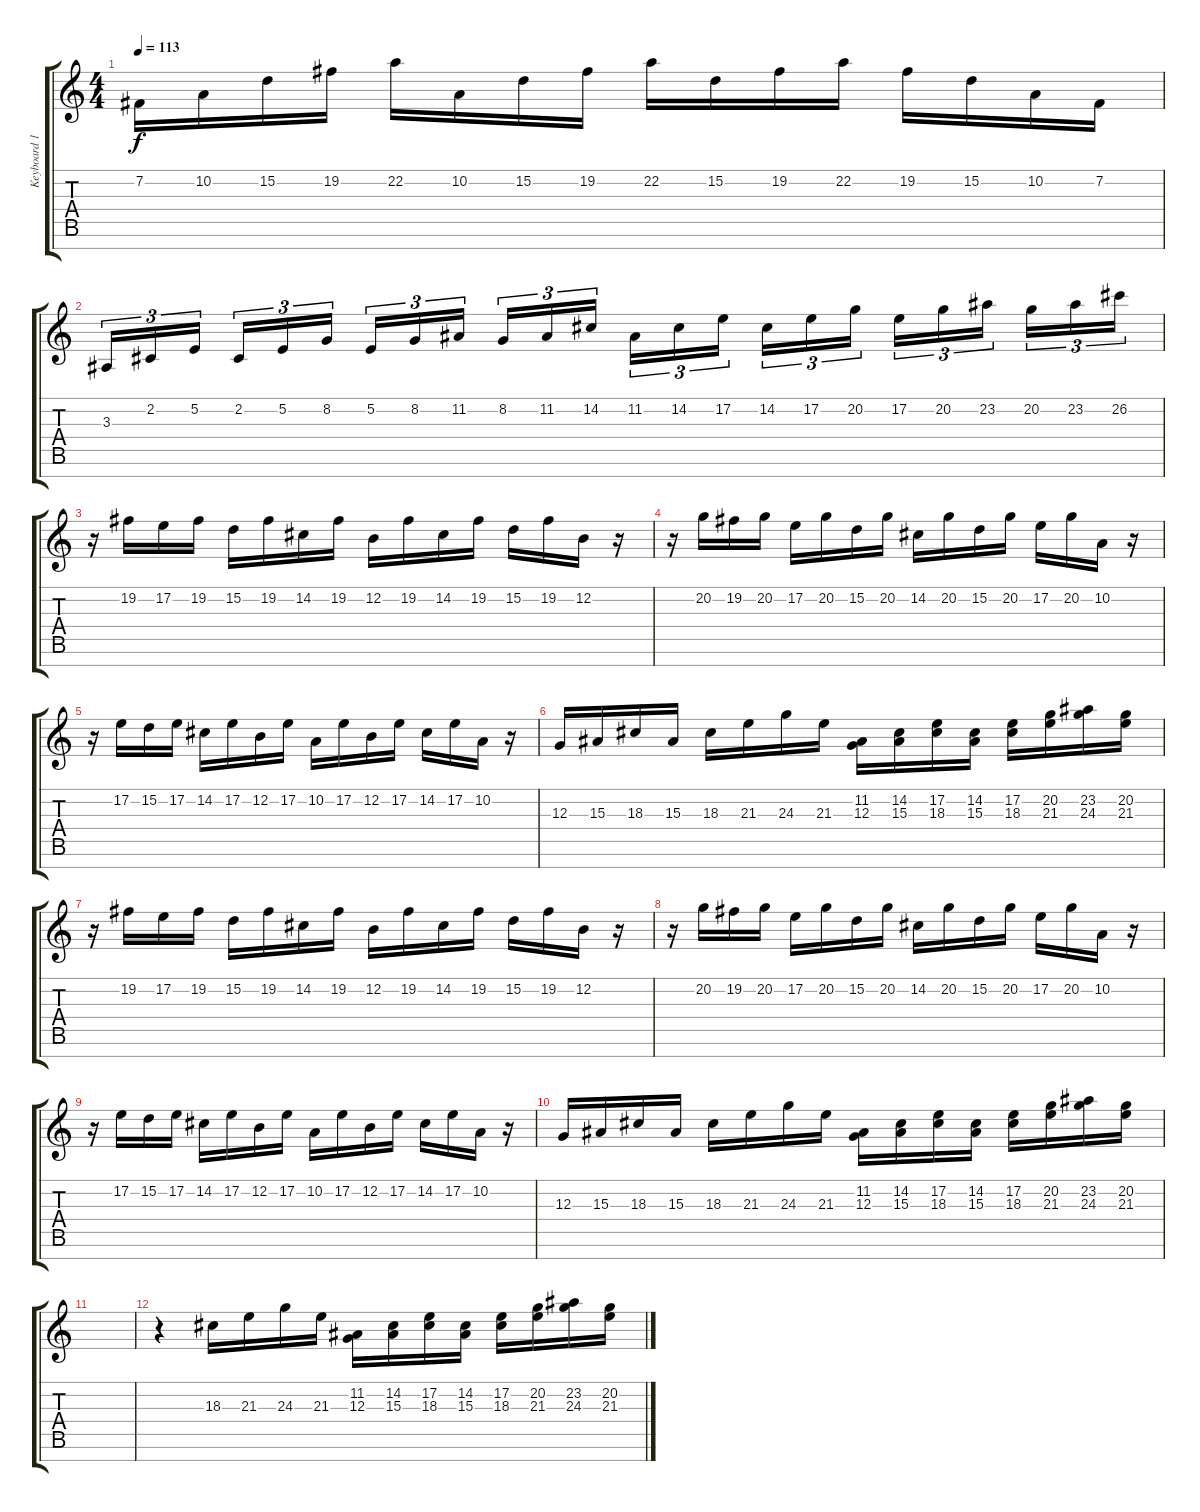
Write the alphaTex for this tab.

\track ("Keyboard 1" "Keyboard 1") {instrument synthstrings1}
\staff {score tabs}
\tuning (E4 B3 G3 D3 A2 E2 B1) {hide}
\ts (4 4)
\tempo 113
\clef g2
\ks c
7.2.16{dy f} 10.2.16 15.2.16 19.2.16 22.2.16 10.2.16 15.2.16 19.2.16 22.2.16 15.2.16 19.2.16 22.2.16 19.2.16 15.2.16 10.2.16 7.2.16 |
3.3.16{tu (3 2)} 2.2.16{tu (3 2)} 5.2.16{tu (3 2)} 2.2.16{tu (3 2)} 5.2.16{tu (3 2)} 8.2.16{tu (3 2)} 5.2.16{tu (3 2)} 8.2.16{tu (3 2)} 11.2.16{tu (3 2)} 8.2.16{tu (3 2)} 11.2.16{tu (3 2)} 14.2.16{tu (3 2)} 11.2.16{tu (3 2)} 14.2.16{tu (3 2)} 17.2.16{tu (3 2)} 14.2.16{tu (3 2)} 17.2.16{tu (3 2)} 20.2.16{tu (3 2)} 17.2.16{tu (3 2)} 20.2.16{tu (3 2)} 23.2.16{tu (3 2)} 20.2.16{tu (3 2)} 23.2.16{tu (3 2)} 26.2.16{tu (3 2)} |
r.16{volume 13 instrument churchorgan} 19.2.16 17.2.16 19.2.16 15.2.16 19.2.16 14.2.16 19.2.16 12.2.16 19.2.16 14.2.16 19.2.16 15.2.16 19.2.16 12.2.16 r.16 |
r.16 20.2.16 19.2.16 20.2.16 17.2.16 20.2.16 15.2.16 20.2.16 14.2.16 20.2.16 15.2.16 20.2.16 17.2.16 20.2.16 10.2.16 r.16 |
r.16 17.2.16 15.2.16 17.2.16 14.2.16 17.2.16 12.2.16 17.2.16 10.2.16 17.2.16 12.2.16 17.2.16 14.2.16 17.2.16 10.2.16 r.16 |
12.3.16 15.3.16 18.3.16 15.3.16 18.3.16 21.3.16 24.3.16 21.3.16 (11.2 12.3).16 (14.2 15.3).16 (17.2 18.3).16 (14.2 15.3).16 (17.2 18.3).16 (20.2 21.3).16 (23.2 24.3).16 (20.2 21.3).16 |
r.16{volume 13 instrument churchorgan} 19.2.16 17.2.16 19.2.16 15.2.16 19.2.16 14.2.16 19.2.16 12.2.16 19.2.16 14.2.16 19.2.16 15.2.16 19.2.16 12.2.16 r.16 |
r.16 20.2.16 19.2.16 20.2.16 17.2.16 20.2.16 15.2.16 20.2.16 14.2.16 20.2.16 15.2.16 20.2.16 17.2.16 20.2.16 10.2.16 r.16 |
r.16 17.2.16 15.2.16 17.2.16 14.2.16 17.2.16 12.2.16 17.2.16 10.2.16 17.2.16 12.2.16 17.2.16 14.2.16 17.2.16 10.2.16 r.16 |
12.3.16 15.3.16 18.3.16 15.3.16 18.3.16 21.3.16 24.3.16 21.3.16 (11.2 12.3).16 (14.2 15.3).16 (17.2 18.3).16 (14.2 15.3).16 (17.2 18.3).16 (20.2 21.3).16 (23.2 24.3).16 (20.2 21.3).16 |
|
r.4{volume 13 instrument churchorgan} 18.3.16 21.3.16 24.3.16 21.3.16 (11.2 12.3).16 (14.2 15.3).16 (17.2 18.3).16 (14.2 15.3).16 (17.2 18.3).16 (20.2 21.3).16 (23.2 24.3).16 (20.2 21.3).16
